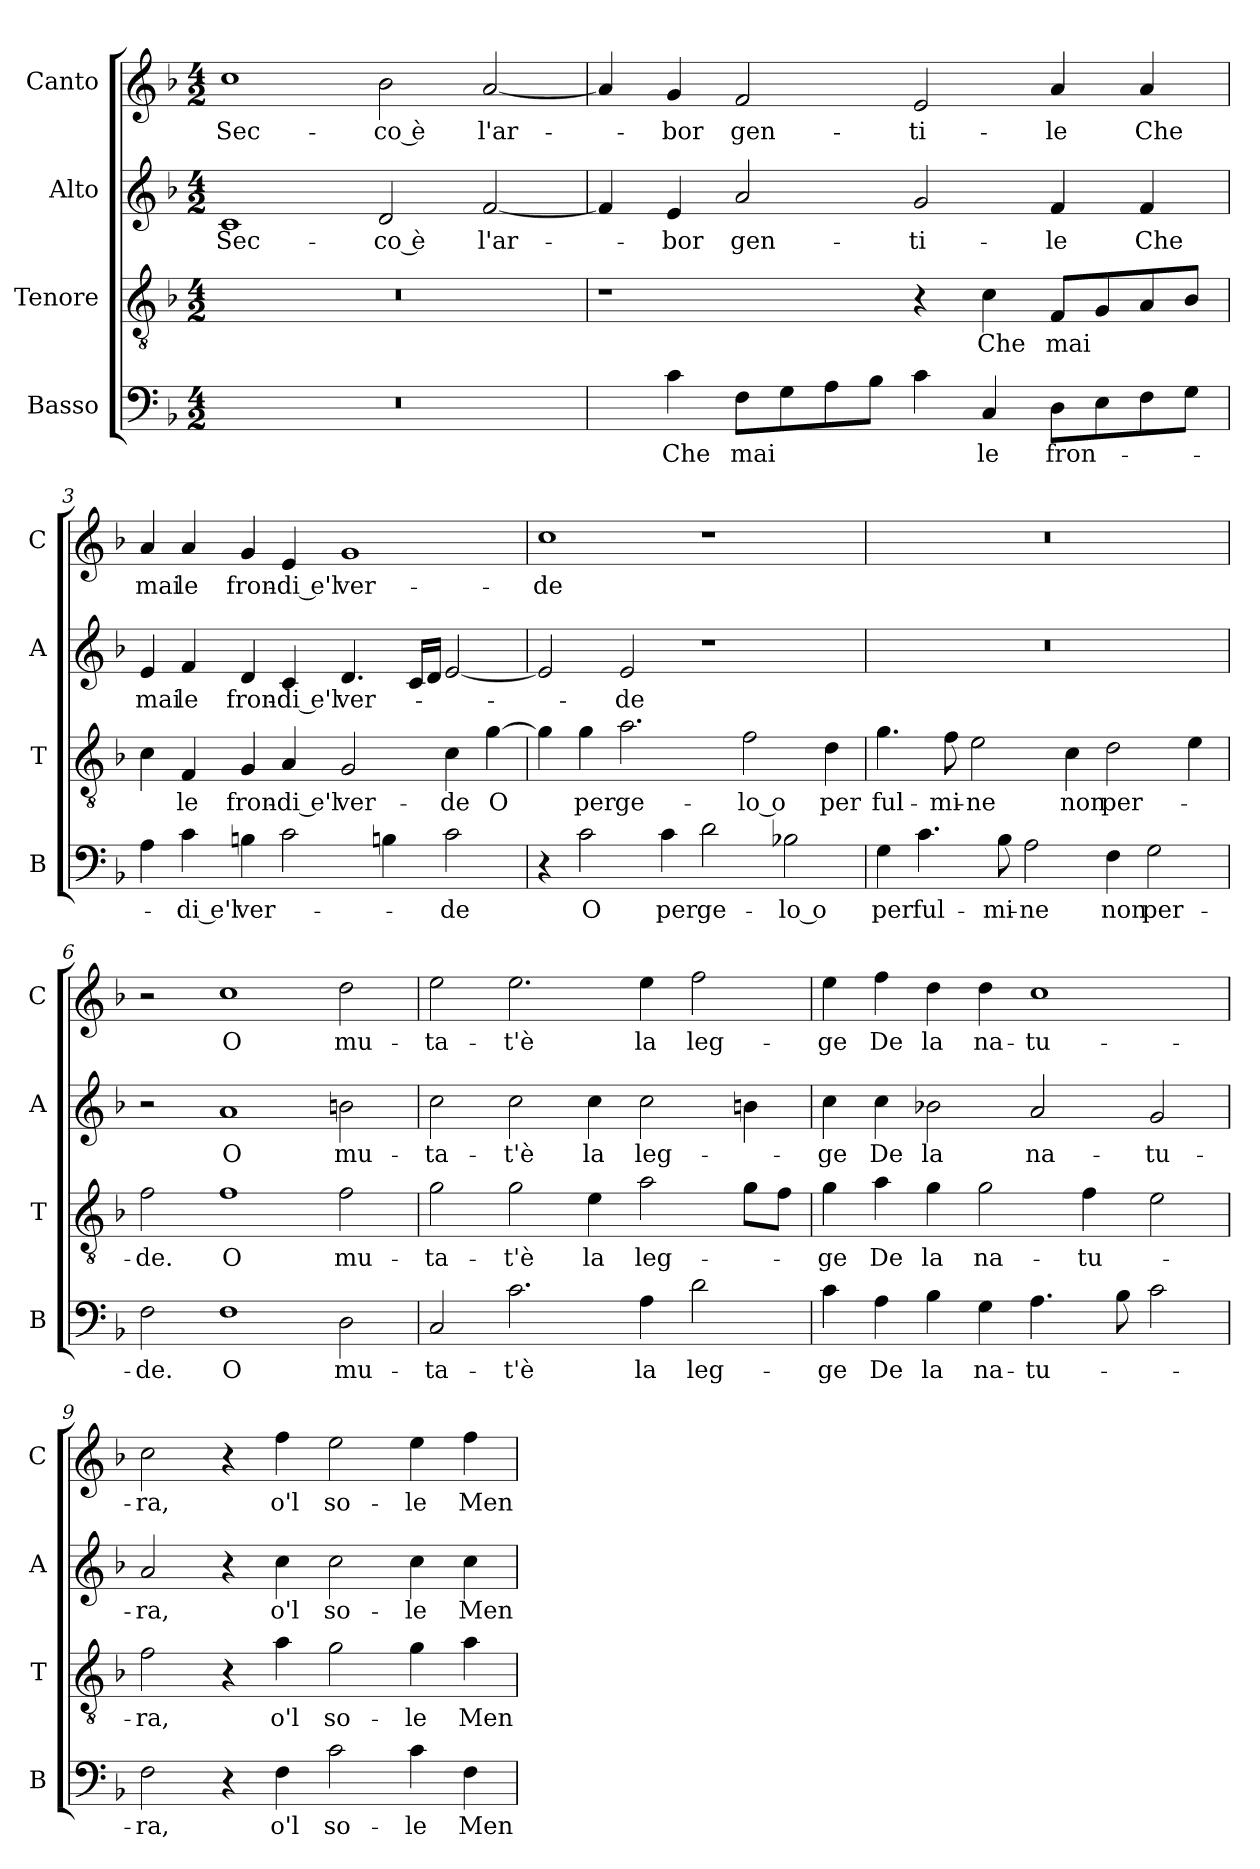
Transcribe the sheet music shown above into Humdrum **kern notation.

**kern	**text	**kern	**text	**kern	**text	**kern	**text
*part4	*part4	*part3	*part3	*part2	*part2	*part1	*part1
*staff4	*staff4	*staff3	*staff3	*staff2	*staff2	*staff1	*staff1
*I"Basso	*	*I"Tenore	*	*I"Alto	*	*I"Canto	*
*I'B	*	*I'T	*	*I'A	*	*I'C	*
*clefF4	*	*clefGv2	*	*clefG2	*	*clefG2	*
*k[b-]	*	*k[b-]	*	*k[b-]	*	*k[b-]	*
*M4/2	*	*M4/2	*	*M4/2	*	*M4/2	*
=1	=1	=1	=1	=1	=1	=1	=1
0r	.	0r	.	1c	Sec-	1cc	Sec-
.	.	.	.	2d	-co è	2b-	-co è
.	.	.	.	[2f	l'ar-	[2a	l'ar-
=2	=2	=2	=2	=2	=2	=2	=2
4ryy	.	1r	.	4f]	.	4a]	.
4c	Che	.	.	4e	-bor	4g	-bor
8FL	mai	.	.	2a	gen-	2f	gen-
8G	.	.	.	.	.	.	.
8A	.	.	.	.	.	.	.
8B-J	.	.	.	.	.	.	.
4c	.	4r	.	2g	-ti-	2e	-ti-
4C	le	4c	Che	.	.	.	.
8DL	fron-	8FL	mai	4f	-le	4a	-le
8E	.	8G	.	.	.	.	.
8F	.	8A	.	4f	Che	4a	Che
8GJ	.	8B-J	.	.	.	.	.
=3	=3	=3	=3	=3	=3	=3	=3
4A	.	4c	.	4e	mai	4a	mai
4c	-di e'l	4F	le	4f	le	4a	le
4Bn	ver-	4G	fron-	4d	fron-	4g	fron-
2c	.	4A	-di e'l	4c	-di e'l	4e	-di e'l
.	.	2G	ver-	4.d	ver-	1g	ver-
4Bn	.	.	.	.	.	.	.
.	.	.	.	16cLL	.	.	.
.	.	.	.	16dJJ	.	.	.
2c	-de	4c	-de	[2e	.	.	.
.	.	[4g	O	.	.	.	.
=4	=4	=4	=4	=4	=4	=4	=4
4r	.	4g]	.	2e]	.	1cc	-de
2c	O	4g	per	.	.	.	.
.	.	2.a	ge-	2e	-de	.	.
4c	per	.	.	.	.	.	.
2d	ge-	.	.	1r	.	1r	.
.	.	2f	-lo o	.	.	.	.
2B-X	-lo o	.	.	.	.	.	.
.	.	4d	per	.	.	.	.
=5	=5	=5	=5	=5	=5	=5	=5
4G	per	4.g	ful-	0r	.	0r	.
4.c	ful-	.	.	.	.	.	.
.	.	8f	-mi-	.	.	.	.
.	.	2e	-ne	.	.	.	.
8B-	-mi-	.	.	.	.	.	.
2A	-ne	.	.	.	.	.	.
.	.	4c	non	.	.	.	.
4F	non	2d	per-	.	.	.	.
2G	per-	.	.	.	.	.	.
.	.	4e	.	.	.	.	.
=6	=6	=6	=6	=6	=6	=6	=6
2F	-de.	2f	-de.	2r	.	2r	.
1F	O	1f	O	1a	O	1cc	O
2D	mu-	2f	mu-	2bn	mu-	2dd	mu-
=7	=7	=7	=7	=7	=7	=7	=7
2C	-ta-	2g	-ta-	2cc	-ta-	2ee	-ta-
2.c	-t'è	2g	-t'è	2cc	-t'è	2.ee	-t'è
.	.	4e	la	4cc	la	.	.
4A	la	2a	leg-	2cc	leg-	4ee	la
2d	leg-	.	.	.	.	2ff	leg-
.	.	8gL	.	4bn	.	.	.
.	.	8fJ	.	.	.	.	.
=8	=8	=8	=8	=8	=8	=8	=8
4c	-ge	4g	-ge	4cc	-ge	4ee	-ge
4A	De	4a	De	4cc	De	4ff	De
4B-	la	4g	la	2b-X	la	4dd	la
4G	na-	2g	na-	.	.	4dd	na-
4.A	-tu-	.	.	2a	na-	1cc	-tu-
.	.	4f	-tu-	.	.	.	.
8B-	.	.	.	.	.	.	.
2c	.	2e	.	2g	-tu-	.	.
=9	=9	=9	=9	=9	=9	=9	=9
2F	-ra,	2f	-ra,	2a	-ra,	2cc	-ra,
4r	.	4r	.	4r	.	4r	.
4F	o'l	4a	o'l	4cc	o'l	4ff	o'l
2c	so-	2g	so-	2cc	so-	2ee	so-
4c	-le	4g	-le	4cc	-le	4ee	-le
4F	Men	4a	Men	4cc	Men	4ff	Men
=	=	=	=	=	=	=	=
*-	*-	*-	*-	*-	*-	*-	*-
